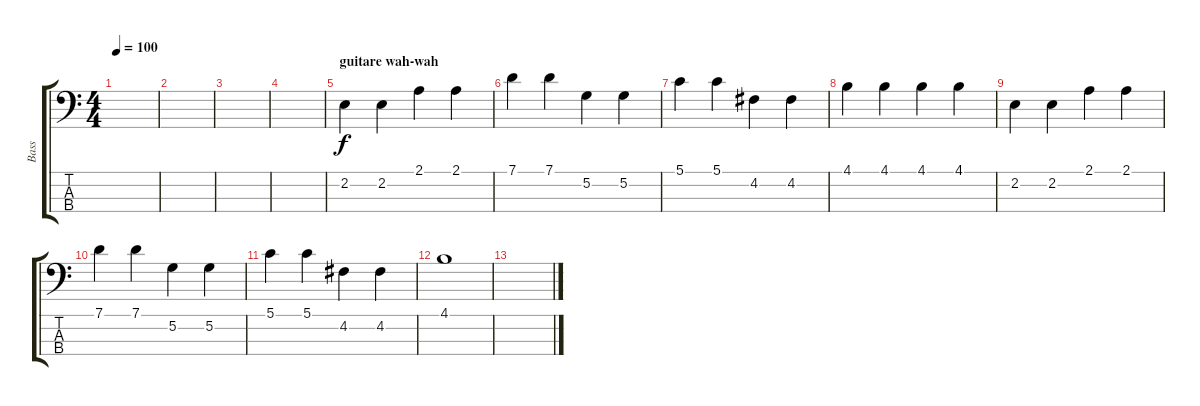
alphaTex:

\track ("Bass" "Bass") {instrument electricbassfinger}
\staff {score tabs}
\tuning (G2 D2 A1 E1) {hide}
\ts (4 4)
\tempo 100
\clef f4
\ks c
|
|
|
|
\section ("" "guitare wah-wah")
2.2.4 2.2.4 2.1.4 2.1.4 |
7.1.4 7.1.4 5.2.4 5.2.4 |
5.1.4 5.1.4 4.2.4 4.2.4 |
4.1.4 4.1.4 4.1.4 4.1.4 |
2.2.4 2.2.4 2.1.4 2.1.4 |
7.1.4 7.1.4 5.2.4 5.2.4 |
5.1.4 5.1.4 4.2.4 4.2.4 |
4.1.1 |
\section ("" "")
